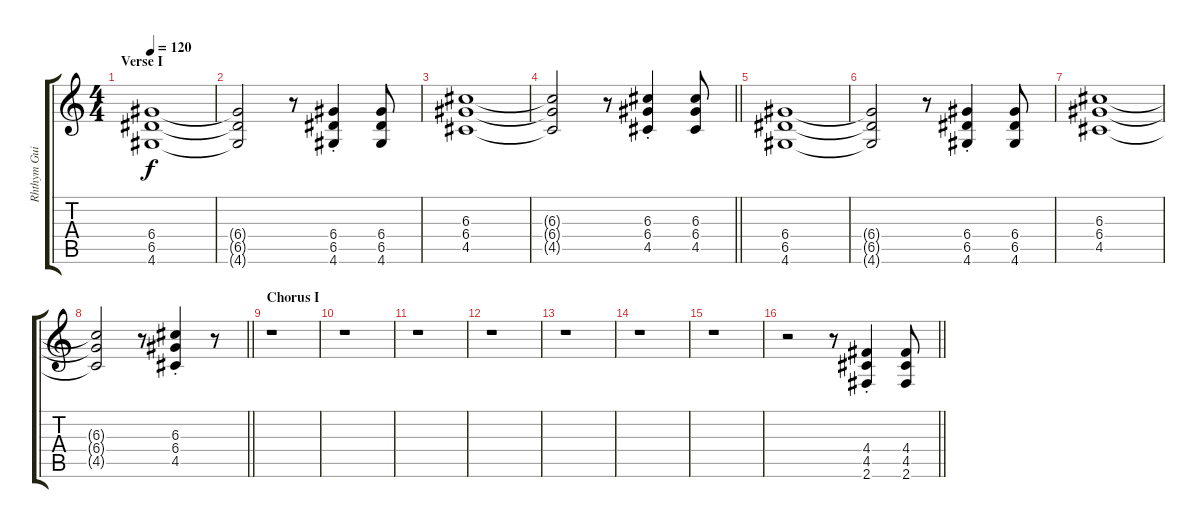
\track ("Rhthym Guitar" "Rhthym Gui") {instrument distortionguitar}
\staff {score tabs}
\tuning (E4 B3 G3 D3 A2 E2) {hide}
\ts (4 4)
\section ("" "Verse I")
\tempo 120
\clef g2
\ks c
(6.4 6.5 4.6).1{dy f} |
(6.4{t} 6.5{t} 4.6{t}).2 r.8 (6.4 6.5 4.6{st}).4 (6.4 6.5 4.6).8 |
(6.3 6.4 4.5).1 |
\barLineRight lightlight
(6.3{t} 6.4{t} 4.5{t}).2 r.8 (6.3{st} 6.4 4.5).4 (6.3 6.4 4.5).8 |
(6.4 6.5 4.6).1 |
(6.4{t} 6.5{t} 4.6{t}).2 r.8 (6.4 6.5 4.6{st}).4 (6.4 6.5 4.6).8 |
(6.3 6.4 4.5).1 |
\barLineRight lightlight
(6.3{t} 6.4{t} 4.5{t}).2 r.8 (6.3{st} 6.4 4.5).4 r.8 |
\section ("" "Chorus I")
r.1 |
r.1 |
r.1 |
r.1 |
r.1 |
r.1 |
r.1 |
\barLineRight lightlight
r.2 r.8 (4.4{st} 4.5 2.6).4 (4.4 4.5 2.6).8
